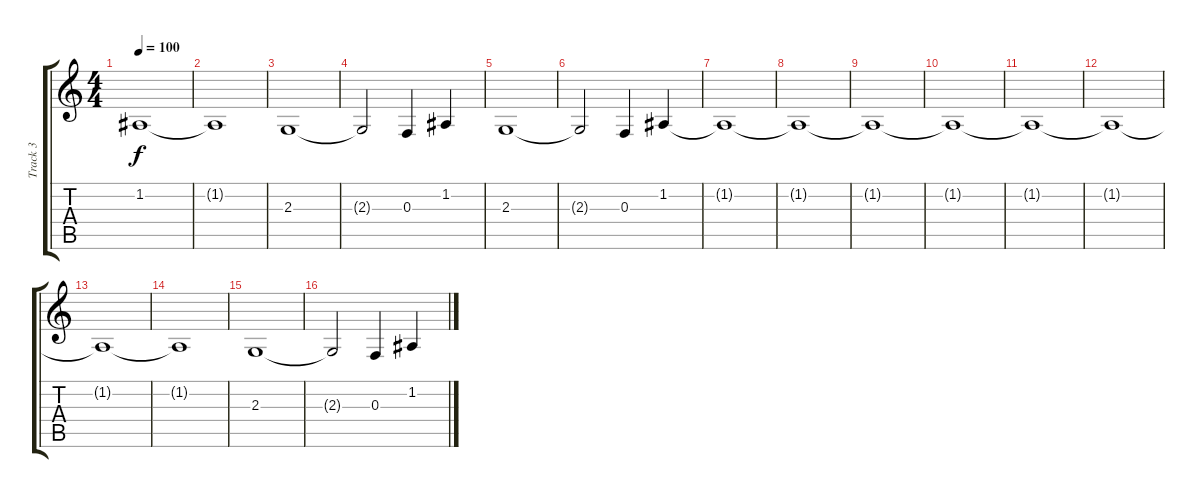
\track ("Track 3" "Track 3") {instrument lead6voice}
\staff {score tabs}
\tuning (D4 A3 F3 C3 G2 C2) {hide}
\ts (4 4)
\tempo 100
\clef g2
\ks c
1.2{t}.1{dy f} |
1.2{t}.1 |
2.3.1 |
2.3{t}.2 0.3.4 1.2.4 |
2.3.1 |
2.3{t}.2 0.3.4 1.2.4 |
1.2{t}.1 |
1.2{t}.1 |
1.2{t}.1 |
1.2{t}.1 |
1.2{t}.1 |
1.2{t}.1 |
1.2{t}.1 |
1.2{t}.1 |
2.3.1 |
2.3{t}.2 0.3.4 1.2.4
